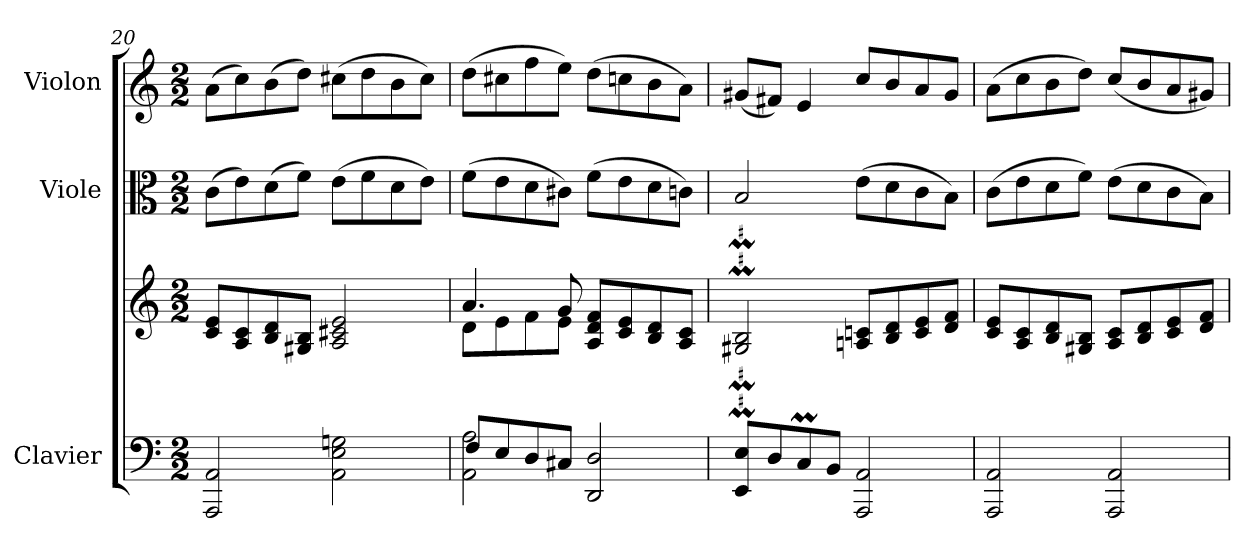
**kern	**kern	**kern	**kern
*part3	*part3	*part2	*part1
*staff4	*staff3	*staff2	*staff1
*I"Clavier	*	*I"Viole	*I"Violon
*	*	*	*I'Vln
!!LO:PB:g=z
*clefF4	*clefG2	*clefC3	*clefG2
*k[]	*k[]	*k[]	*k[]
*M2/2	*M2/2	*M2/2	*M2/2
=20	=20	=20	=20
2AAA/ 2AA/	8c/ 8e/L	(>8c\L	(>8a\L
.	8A/ 8c/	8e\)	8cc\)
.	8B/ 8d/	(>8d\	(>8b\
.	8G#X/ 8B/J	8f\J)	8dd\J)
2AA\ 2E\ 2Gn\	2A/ 2c#X/ 2e/	(>8e\L	(>8cc#X\L
.	.	8f\	8dd\
.	.	8d\	8b\
.	.	8e\J)	8cc#\J)
=21	=21	=21	=21
*^	*^	*	*
2AA\ 2A\	8F/L	4.a/	8d\L	(>8f\L	(>8dd\L
.	8E/	.	8e\	8e\	8cc#X\
.	8D/	.	8f\	8d\	8ff\
.	8C#X/J	8g/	8e\J	8c#X\J)	8ee\J)
2DD/ 2D/	2ryy	8A/ 8d/ 8f/L	2rAyy	(>8f\L	(>8dd\L
.	.	8c/ 8e/	.	8e\	8ccn\
.	.	8B/ 8d/	.	8d\	8b\
.	.	8A/ 8c/J	.	8cn\J)	8a\J)
*v	*v	*	*	*	*
*	*v	*v	*	*
=22	=22	=22	=22
8EE/ 8E/L	2G#X/M 2B/M	2B/	(<8g#X/L
8D/	.	.	8f#X/J)
8CM/	.	.	4e/
8BB/J	.	.	.
2AAA/ 2AA/	8A/ 8c/L	(>8e\L	8cc/L
.	8B/ 8d/	8d\	8b/
.	8c/ 8e/	8c\	8a/
.	8d/ 8f/J	8B\J)	8g#/J
=23	=23	=23	=23
2AAA/ 2AA/	8c/ 8e/L	(>8c\L	(>8a\L
.	8A/ 8c/	8e\	8cc\
.	8B/ 8d/	8d\	8b\
.	8G#X/ 8B/J	8f\J)	8dd\J)
2AAA/ 2AA/	8A/ 8c/L	(>8e\L	(<8cc/L
.	8B/ 8d/	8d\	8b/
.	8c/ 8e/	8c\	8a/
.	8d/ 8f/J	8B\J)	8g#X/J)
=	=	=	=
*-	*-	*-	*-
